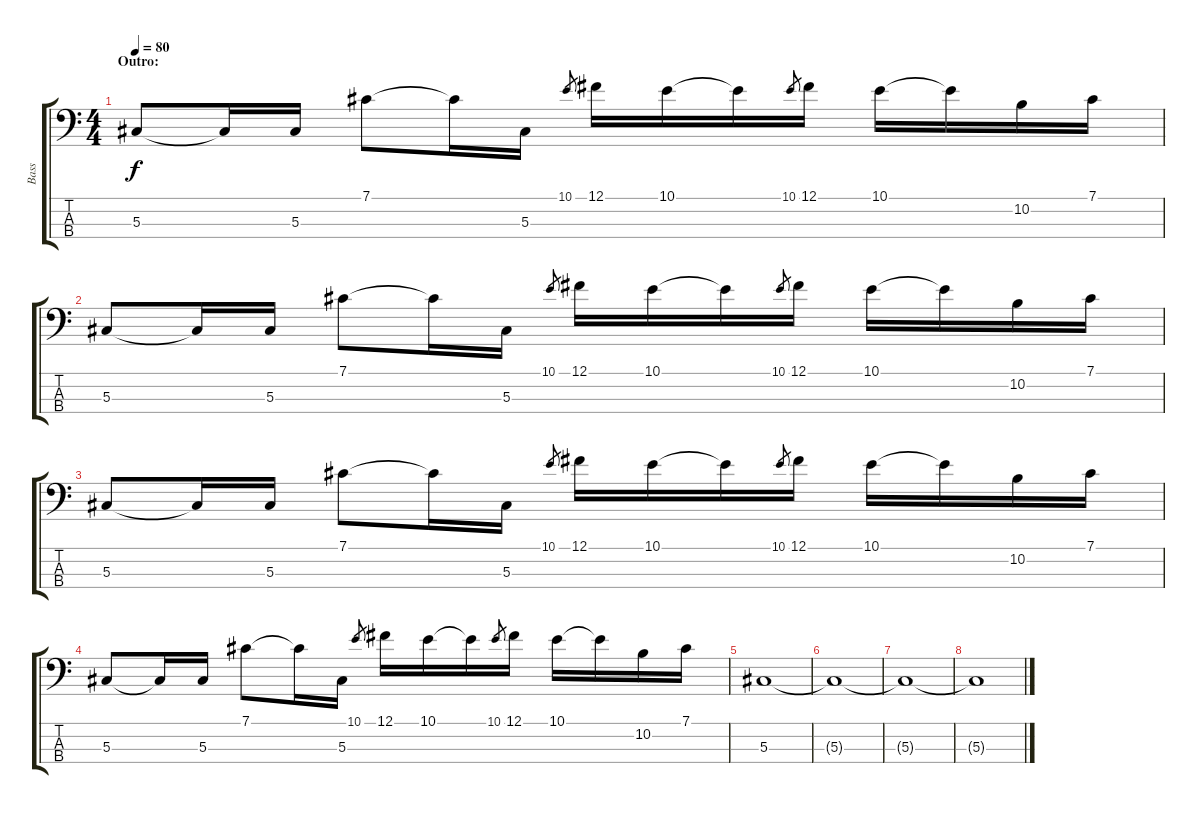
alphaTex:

\track ("Bass" "Bass") {instrument electricbasspick}
\staff {score tabs}
\tuning (Gb2 Db2 Ab1 Eb1) {hide}
\ts (4 4)
\section ("" "Outro:")
\tempo 80
\clef f4
\ks c
5.3.8{dy f} 5.3{t}.16 5.3.16 7.1.8 7.1{t}.16 5.3.16 10.1.8{gr} 12.1.16 10.1.16 10.1{t}.16 10.1.8{gr} 12.1.16 10.1.16 10.1{t}.16 10.2.16 7.1.16 |
5.3.8 5.3{t}.16 5.3.16 7.1.8 7.1{t}.16 5.3.16 10.1.8{gr} 12.1.16 10.1.16 10.1{t}.16 10.1.8{gr} 12.1.16 10.1.16 10.1{t}.16 10.2.16 7.1.16 |
5.3.8 5.3{t}.16 5.3.16 7.1.8 7.1{t}.16 5.3.16 10.1.8{gr} 12.1.16 10.1.16 10.1{t}.16 10.1.8{gr} 12.1.16 10.1.16 10.1{t}.16 10.2.16 7.1.16 |
5.3.8 5.3{t}.16 5.3.16 7.1.8 7.1{t}.16 5.3.16 10.1.8{gr} 12.1.16 10.1.16 10.1{t}.16 10.1.8{gr} 12.1.16 10.1.16 10.1{t}.16 10.2.16 7.1.16 |
5.3.1 |
5.3{t}.1 |
5.3{t}.1 |
5.3{t}.1
